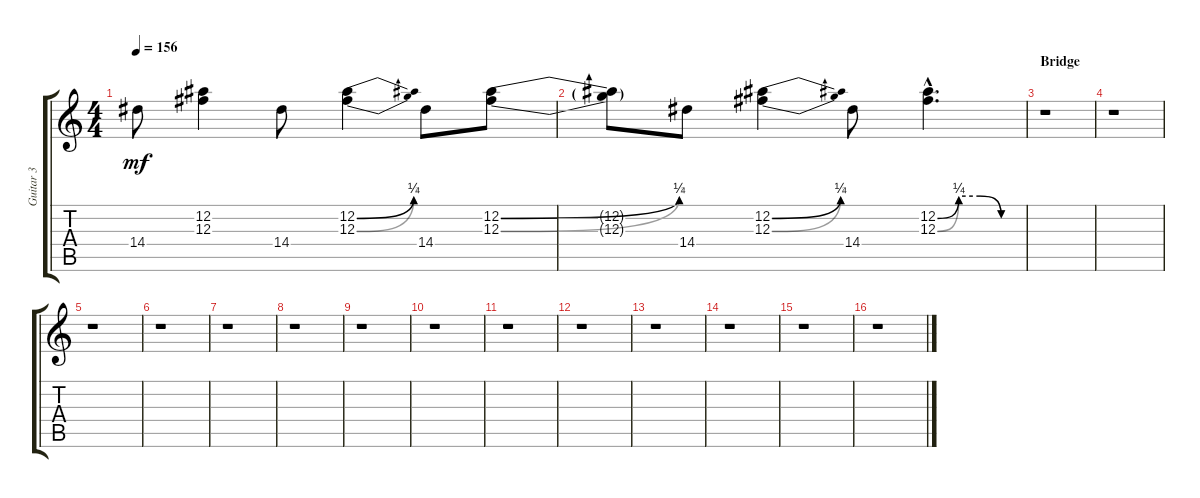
\track ("Guitar 3" "Guitar 3") {instrument distortionguitar}
\staff {score tabs}
\tuning (Eb4 Bb3 Gb3 Db3 Ab2 Eb2) {hide}
\ts (4 4)
\tempo 156
\clef g2
\ks c
14.4.8{dy mf} (12.2 12.3).4 14.4.8 (12.2{be (bend 0 0 60 1)} 12.3{be (bend 0 0 60 2)}).4 14.4.8 (12.2{be (bend 0 0 60 1)} 12.3{be (bend 0 0 60 2)}).8 |
(12.2{t} 12.3{t}).8 14.4.8 (12.2{be (bend 0 0 60 1)} 12.3{be (bend 0 0 60 2)}).4 14.4.8 (12.2{be (custom 0 0 15 1 30 1 45 0 60 0) hac} 12.3{be (custom 0 0 15 1 30 1 45 0 60 0) hac}).4{d} |
\section ("" "Bridge")
r.1 |
r.1 |
r.1 |
r.1 |
r.1 |
r.1 |
r.1 |
r.1 |
r.1 |
r.1 |
r.1 |
r.1 |
r.1 |
r.1
